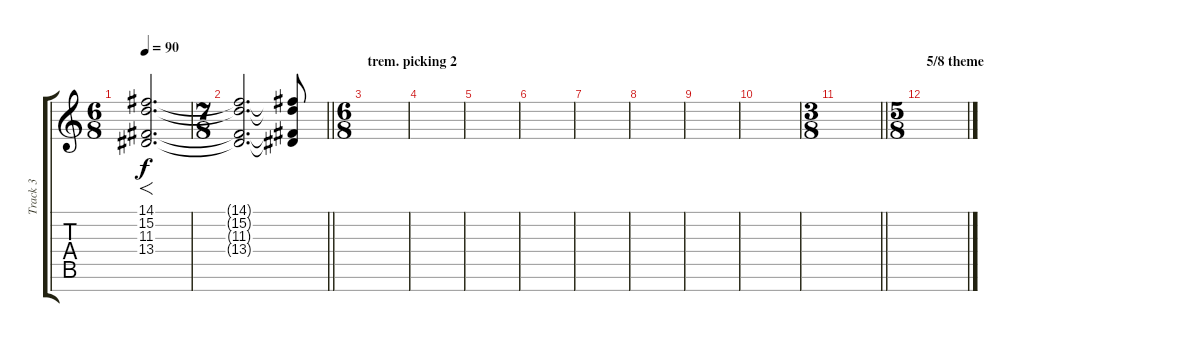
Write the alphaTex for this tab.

\track ("Track 3" "Track 3") {instrument choiraahs}
\staff {score tabs}
\tuning (E4 B3 G3 D3 A2 E2 B1) {hide}
\ts (6 8)
\tempo 90
\clef g2
\ks c
(14.1 15.2 11.3 13.4).2{f d dy f} |
\ts (7 8)
\barLineRight lightlight
(14.1{t} 15.2{t} 11.3{t} 13.4{t}).2{d} (14.1{t} 15.2{t} 11.3{t} 13.4{t}).8 |
\ts (6 8)
\section ("" "trem. picking 2")
|
|
|
|
|
|
|
|
\ts (3 8)
\barLineRight lightlight
|
\ts (5 8)
\section ("" "5/8 theme")
